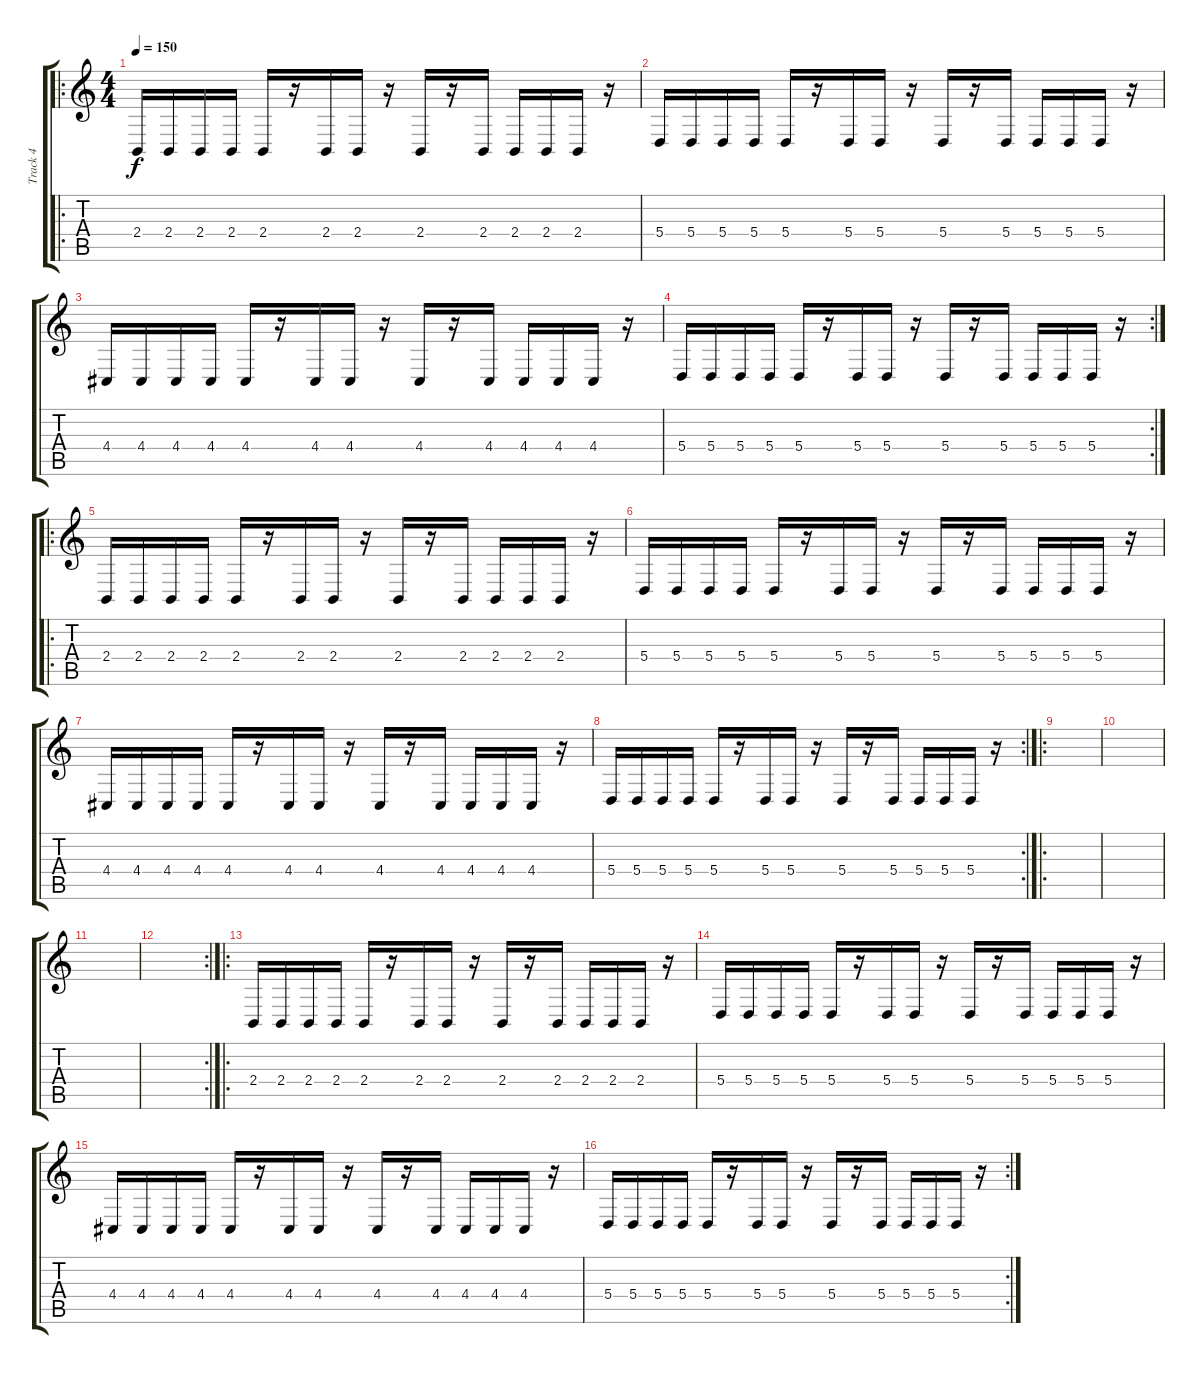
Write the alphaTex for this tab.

\track ("Track 4" "Track 4") {instrument violin}
\staff {score tabs}
\tuning (B3 Gb3 D3 A2 E2 B1) {hide}
\ro
\ts (4 4)
\tempo 150
\clef g2
\ks c
2.4.16{dy f instrument lead1square} 2.4.16 2.4.16 2.4.16 2.4.16 r.16 2.4.16 2.4.16 r.16 2.4.16 r.16 2.4.16 2.4.16 2.4.16 2.4.16 r.16 |
5.4.16 5.4.16 5.4.16 5.4.16 5.4.16 r.16 5.4.16 5.4.16 r.16 5.4.16 r.16 5.4.16 5.4.16 5.4.16 5.4.16 r.16 |
4.4.16 4.4.16 4.4.16 4.4.16 4.4.16 r.16 4.4.16 4.4.16 r.16 4.4.16 r.16 4.4.16 4.4.16 4.4.16 4.4.16 r.16 |
\rc 2
5.4.16 5.4.16 5.4.16 5.4.16 5.4.16 r.16 5.4.16 5.4.16 r.16 5.4.16 r.16 5.4.16 5.4.16 5.4.16 5.4.16 r.16 |
\ro
2.4.16{instrument lead1square} 2.4.16 2.4.16 2.4.16 2.4.16 r.16 2.4.16 2.4.16 r.16 2.4.16 r.16 2.4.16 2.4.16 2.4.16 2.4.16 r.16 |
5.4.16 5.4.16 5.4.16 5.4.16 5.4.16 r.16 5.4.16 5.4.16 r.16 5.4.16 r.16 5.4.16 5.4.16 5.4.16 5.4.16 r.16 |
4.4.16 4.4.16 4.4.16 4.4.16 4.4.16 r.16 4.4.16 4.4.16 r.16 4.4.16 r.16 4.4.16 4.4.16 4.4.16 4.4.16 r.16 |
\rc 2
5.4.16 5.4.16 5.4.16 5.4.16 5.4.16 r.16 5.4.16 5.4.16 r.16 5.4.16 r.16 5.4.16 5.4.16 5.4.16 5.4.16 r.16 |
\ro
|
|
|
\rc 2
|
\ro
2.4.16{instrument lead1square} 2.4.16 2.4.16 2.4.16 2.4.16 r.16 2.4.16 2.4.16 r.16 2.4.16 r.16 2.4.16 2.4.16 2.4.16 2.4.16 r.16 |
5.4.16 5.4.16 5.4.16 5.4.16 5.4.16 r.16 5.4.16 5.4.16 r.16 5.4.16 r.16 5.4.16 5.4.16 5.4.16 5.4.16 r.16 |
4.4.16 4.4.16 4.4.16 4.4.16 4.4.16 r.16 4.4.16 4.4.16 r.16 4.4.16 r.16 4.4.16 4.4.16 4.4.16 4.4.16 r.16 |
\rc 2
5.4.16 5.4.16 5.4.16 5.4.16 5.4.16 r.16 5.4.16 5.4.16 r.16 5.4.16 r.16 5.4.16 5.4.16 5.4.16 5.4.16 r.16
